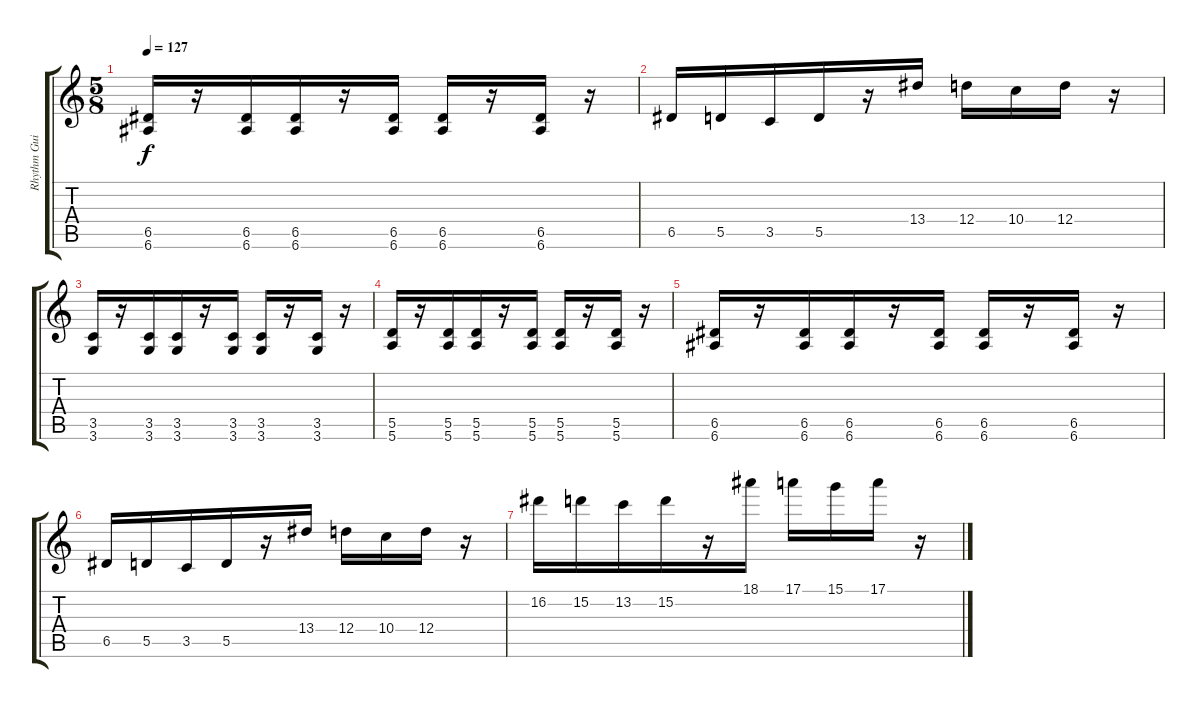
\track ("Rhythm Guitar" "Rhythm Gui") {instrument distortionguitar}
\staff {score tabs}
\tuning (E4 B3 G3 D3 A2 E2) {hide}
\ts (5 8)
\tempo 127
\clef g2
\ks c
(6.5 6.6).16{dy f} r.16 (6.5 6.6).16 (6.5 6.6).16 r.16 (6.5 6.6).16 (6.5 6.6).16 r.16 (6.5 6.6).16 r.16 |
6.5.16 5.5.16 3.5.16 5.5.16 r.16 13.4.16 12.4.16 10.4.16 12.4.16 r.16 |
(3.5 3.6).16 r.16 (3.5 3.6).16 (3.5 3.6).16 r.16 (3.5 3.6).16 (3.5 3.6).16 r.16 (3.5 3.6).16 r.16 |
(5.5 5.6).16 r.16 (5.5 5.6).16 (5.5 5.6).16 r.16 (5.5 5.6).16 (5.5 5.6).16 r.16 (5.5 5.6).16 r.16 |
(6.5 6.6).16 r.16 (6.5 6.6).16 (6.5 6.6).16 r.16 (6.5 6.6).16 (6.5 6.6).16 r.16 (6.5 6.6).16 r.16 |
6.5.16 5.5.16 3.5.16 5.5.16 r.16 13.4.16 12.4.16 10.4.16 12.4.16 r.16 |
16.2.16 15.2.16 13.2.16 15.2.16 r.16 18.1.16 17.1.16 15.1.16 17.1.16 r.16
